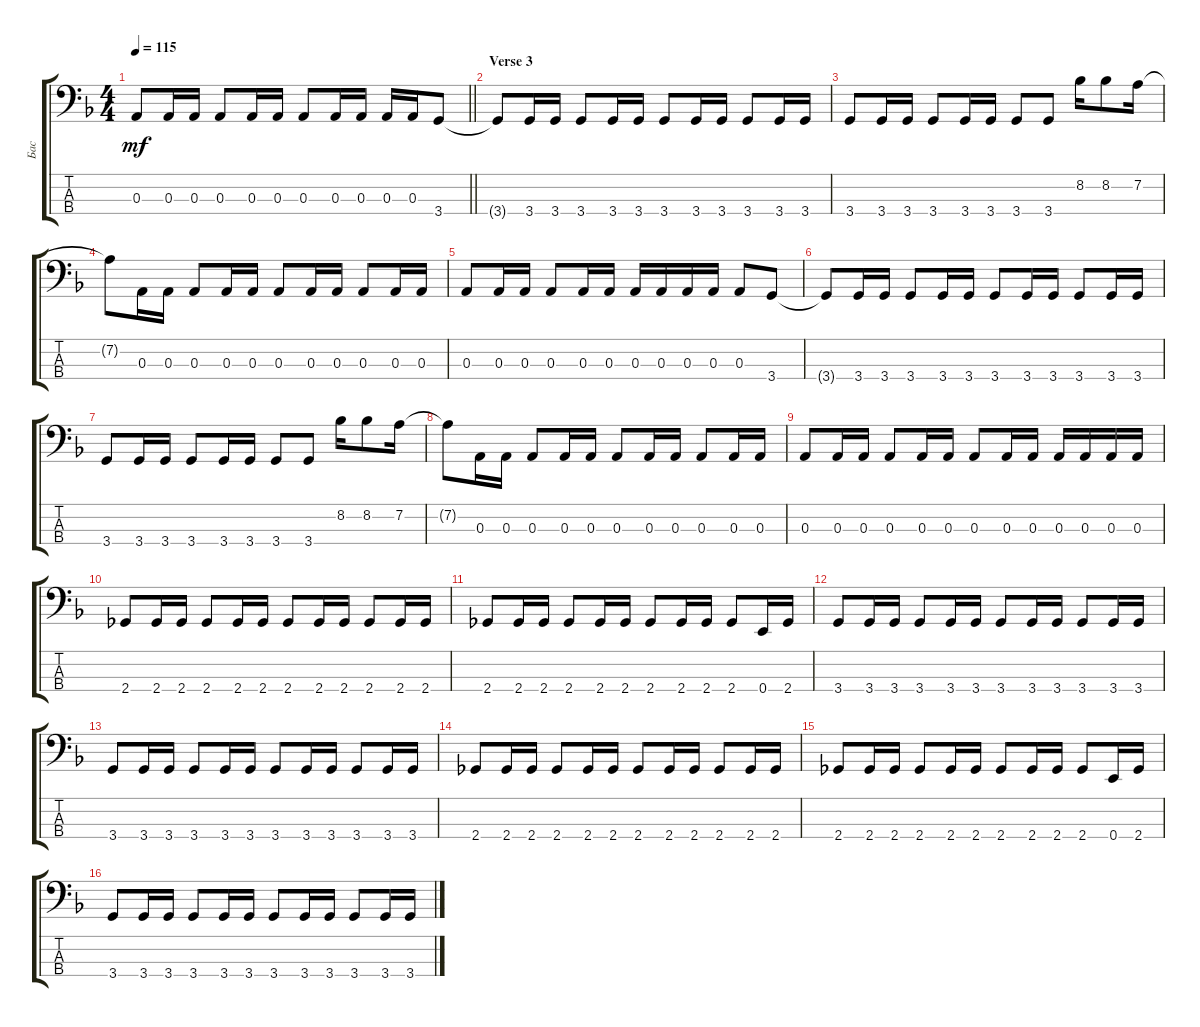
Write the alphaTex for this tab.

\track ("Бас" "Бас") {instrument electricbassfinger}
\staff {score tabs}
\tuning (G2 D2 A1 E1) {hide}
\ts (4 4)
\tempo 115
\clef f4
\barLineRight lightlight
\ks dminor
0.3.8{dy mf} 0.3.16 0.3.16 0.3.8 0.3.16 0.3.16 0.3.8 0.3.16 0.3.16 0.3.16 0.3.16 3.4.8 |
\section ("" "Verse 3")
3.4{t}.8 3.4.16 3.4.16 3.4.8 3.4.16 3.4.16 3.4.8 3.4.16 3.4.16 3.4.8 3.4.16 3.4.16 |
3.4.8 3.4.16 3.4.16 3.4.8 3.4.16 3.4.16 3.4.8 3.4.8 8.2.16 8.2.8 7.2.16 |
7.2{t}.8 0.3.16 0.3.16 0.3.8 0.3.16 0.3.16 0.3.8 0.3.16 0.3.16 0.3.8 0.3.16 0.3.16 |
0.3.8 0.3.16 0.3.16 0.3.8 0.3.16 0.3.16 0.3.16 0.3.16 0.3.16 0.3.16 0.3.8 3.4.8 |
3.4{t}.8 3.4.16 3.4.16 3.4.8 3.4.16 3.4.16 3.4.8 3.4.16 3.4.16 3.4.8 3.4.16 3.4.16 |
3.4.8 3.4.16 3.4.16 3.4.8 3.4.16 3.4.16 3.4.8 3.4.8 8.2.16 8.2.8 7.2.16 |
7.2{t}.8 0.3.16 0.3.16 0.3.8 0.3.16 0.3.16 0.3.8 0.3.16 0.3.16 0.3.8 0.3.16 0.3.16 |
0.3.8 0.3.16 0.3.16 0.3.8 0.3.16 0.3.16 0.3.8 0.3.16 0.3.16 0.3.16 0.3.16 0.3.16 0.3.16 |
2.4.8 2.4.16 2.4.16 2.4.8 2.4.16 2.4.16 2.4.8 2.4.16 2.4.16 2.4.8 2.4.16 2.4.16 |
2.4.8 2.4.16 2.4.16 2.4.8 2.4.16 2.4.16 2.4.8 2.4.16 2.4.16 2.4.8 0.4.16 2.4.16 |
3.4.8 3.4.16 3.4.16 3.4.8 3.4.16 3.4.16 3.4.8 3.4.16 3.4.16 3.4.8 3.4.16 3.4.16 |
3.4.8 3.4.16 3.4.16 3.4.8 3.4.16 3.4.16 3.4.8 3.4.16 3.4.16 3.4.8 3.4.16 3.4.16 |
2.4.8 2.4.16 2.4.16 2.4.8 2.4.16 2.4.16 2.4.8 2.4.16 2.4.16 2.4.8 2.4.16 2.4.16 |
2.4.8 2.4.16 2.4.16 2.4.8 2.4.16 2.4.16 2.4.8 2.4.16 2.4.16 2.4.8 0.4.16 2.4.16 |
3.4.8 3.4.16 3.4.16 3.4.8 3.4.16 3.4.16 3.4.8 3.4.16 3.4.16 3.4.8 3.4.16 3.4.16
